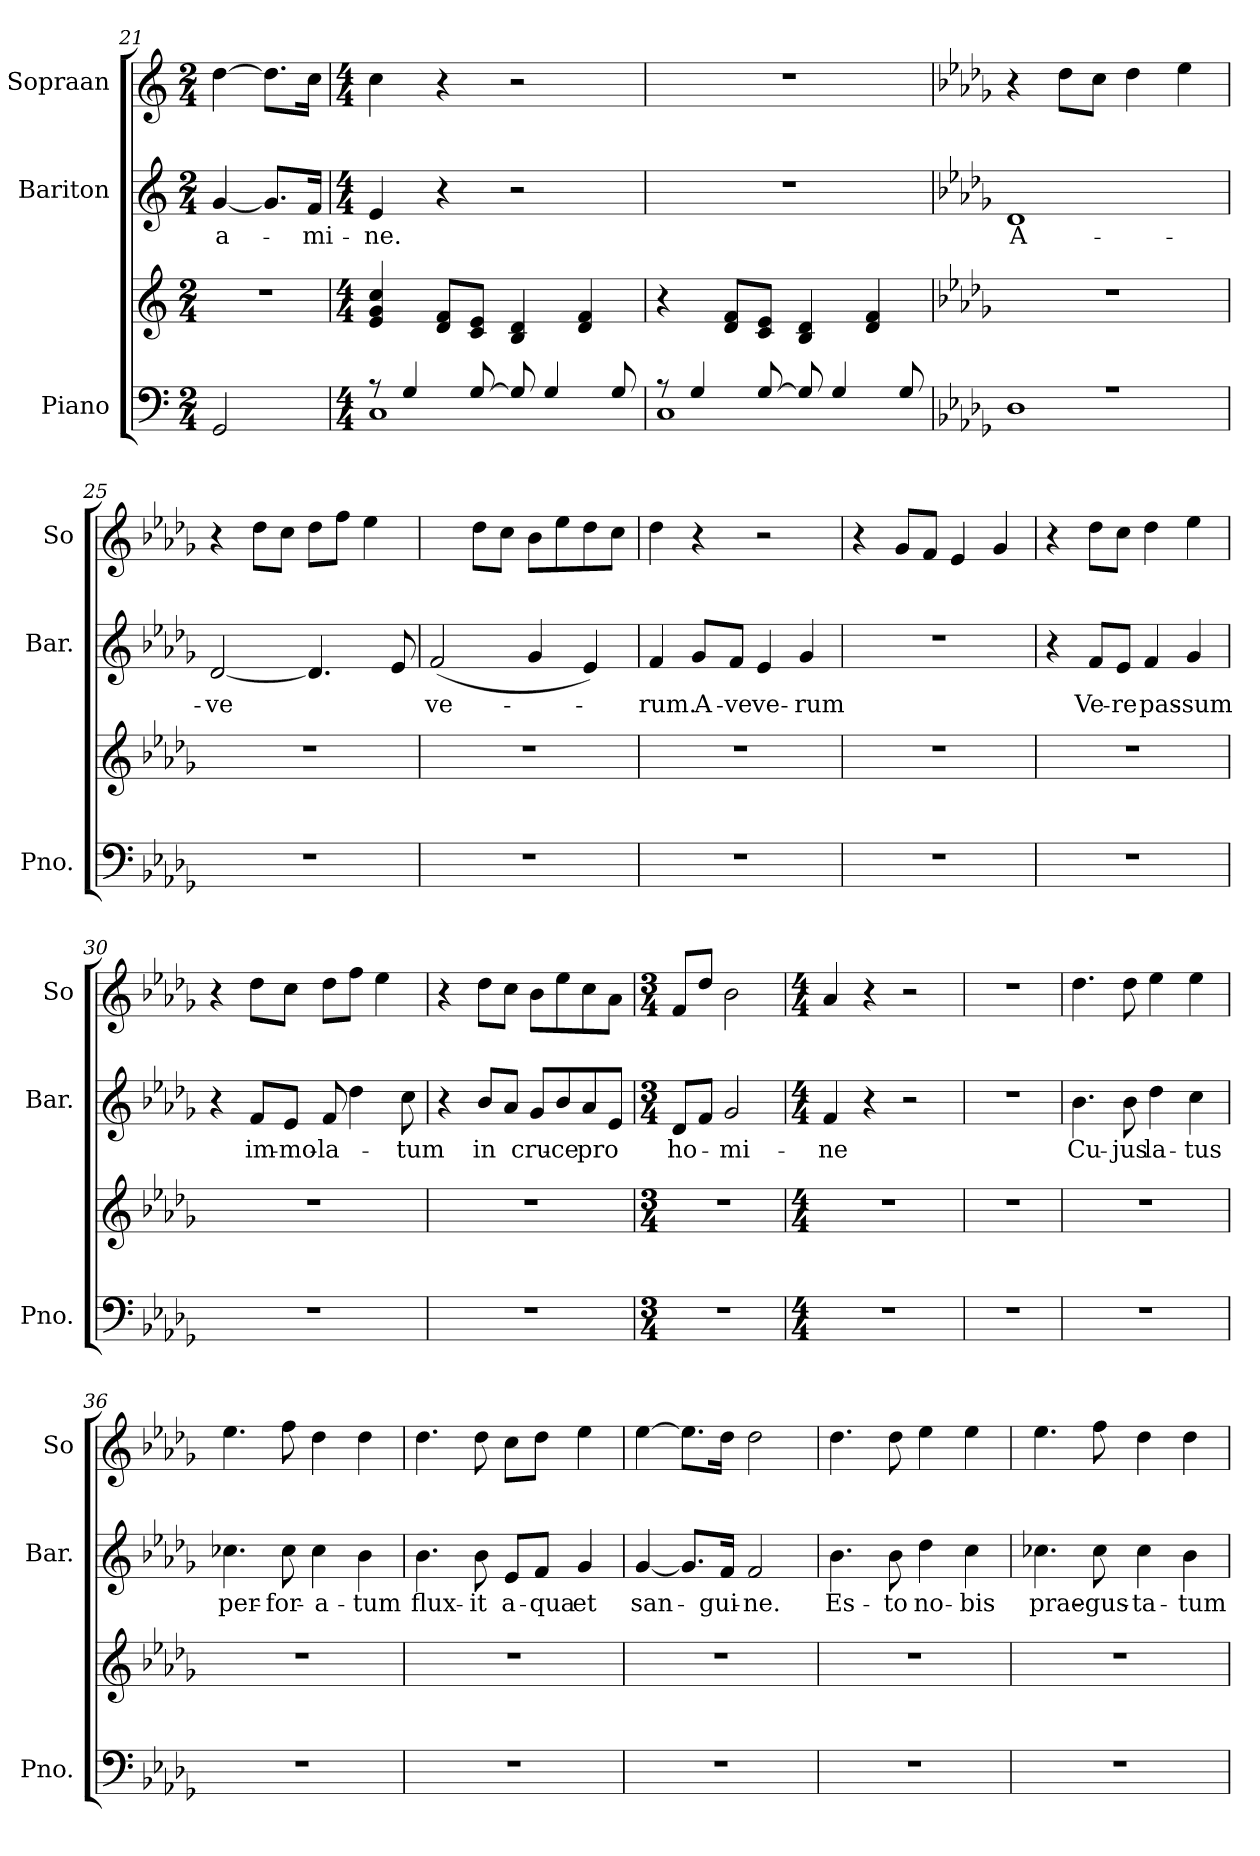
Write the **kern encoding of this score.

**kern	**kern	**kern	**text	**kern
*part3	*part3	*part2	*part2	*part1
*staff4	*staff3	*staff2	*staff2	*staff1
*I"Piano	*	*I"Bariton	*	*I"Sopraan
*I'Pno.	*	*I'Bar.	*	*I'So
*clefF4	*clefG2	*clefG2	*	*clefG2
*k[]	*k[]	*k[]	*	*k[]
*M2/4	*M2/4	*M2/4	*	*M2/4
=21	=21	=21	=21	=21
2GG/	2r	[4g/	-a-	[4dd\
.	.	8.g/L]	.	8.dd\L]
.	.	16f/Jk	-mi-	16cc\Jk
=22	=22	=22	=22	=22
*M4/4	*M4/4	*M4/4	*	*M4/4
*^	*	*	*	*
8r	1C	4e/ 4g/ 4cc/	4e/	-ne.	4cc\
4G/	.	.	.	.	.
.	.	8d/ 8f/L	4r	.	4r
[8G/	.	8c/ 8e/J	.	.	.
8G/]	.	4B/ 4d/	2r	.	2r
4G/	.	.	.	.	.
.	.	4d/ 4f/	.	.	.
8G/	.	.	.	.	.
!!LO:PB:g=z
=23	=23	=23	=23	=23	=23
8r	1C	4r	1r	.	1r
4G/	.	.	.	.	.
.	.	8d/ 8f/L	.	.	.
[8G/	.	8c/ 8e/J	.	.	.
8G/]	.	4B/ 4d/	.	.	.
4G/	.	.	.	.	.
.	.	4d/ 4f/	.	.	.
8G/	.	.	.	.	.
=24	=24	=24	=24	=24	=24
*k[b-e-a-d-g-]	*	*k[b-e-a-d-g-]	*k[b-e-a-d-g-]	*	*k[b-e-a-d-g-]
1r	1D-	1r	1d-	A-	4r
.	.	.	.	.	8dd-\L
.	.	.	.	.	8cc\J
.	.	.	.	.	4dd-\
.	.	.	.	.	4ee-\
*v	*v	*	*	*	*
=25	=25	=25	=25	=25
1r	1r	[2d-/	-ve	4r
.	.	.	.	8dd-\L
.	.	.	.	8cc\J
.	.	4.d-/]	.	8dd-\L
.	.	.	.	8ff\J
.	.	.	.	4ee-\
.	.	8e-/	.	.
=26	=26	=26	=26	=26
1r	1r	(2f/	ve-	4ryy
.	.	.	.	8dd-\L
.	.	.	.	8cc\J
.	.	4g-/	.	8b-\L
.	.	.	.	8ee-\
.	.	4e-/)	.	8dd-\
.	.	.	.	8cc\J
=27	=27	=27	=27	=27
1r	1r	4f/	-rum.	4dd-\
.	.	8g-/L	A-	4r
.	.	8f/J	-ve	.
.	.	4e-/	ve-	2r
.	.	4g-/	-rum	.
!!LO:LB:g=z
=28	=28	=28	=28	=28
1r	1r	1r	.	4r
.	.	.	.	8g-/L
.	.	.	.	8f/J
.	.	.	.	4e-/
.	.	.	.	4g-/
=29	=29	=29	=29	=29
1r	1r	4r	.	4r
.	.	8f/L	Ve-	8dd-\L
.	.	8e-/J	-re	8cc\J
.	.	4f/	pas-	4dd-\
.	.	4g-/	-sum	4ee-\
=30	=30	=30	=30	=30
1r	1r	4r	.	4r
.	.	8f/L	im-	8dd-\L
.	.	8e-/J	-mo-	8cc\J
.	.	8f/	-la-	8dd-\L
.	.	4dd-\	.	8ff\J
.	.	.	.	4ee-\
.	.	8cc\	-tum	.
=31	=31	=31	=31	=31
1r	1r	4r	.	4r
.	.	8b-/L	in	8dd-\L
.	.	8a-/J	.	8cc\J
.	.	8g-/L	cru-	8b-\L
.	.	8b-/	-ce	8ee-\
.	.	8a-/	pro	8cc\
.	.	8e-/J	.	8a-\J
!!LO:LB:g=z
=32	=32	=32	=32	=32
*M3/4	*M3/4	*M3/4	*	*M3/4
2.r	2.r	8d-/L	ho-	8f/L
.	.	8f/J	.	8dd-/J
.	.	2g-/	-mi-	2b-\
=33	=33	=33	=33	=33
*M4/4	*M4/4	*M4/4	*	*M4/4
1r	1r	4f/	-ne	4a-/
.	.	4r	.	4r
.	.	2r	.	2r
=34	=34	=34	=34	=34
1r	1r	1r	.	1r
=35	=35	=35	=35	=35
1r	1r	4.b-\	Cu-	4.dd-\
.	.	8b-\	-jus	8dd-\
.	.	4dd-\	la-	4ee-\
.	.	4cc\	-tus	4ee-\
=36	=36	=36	=36	=36
1r	1r	4.cc-X\	per-	4.ee-\
.	.	8cc-\	-for-	8ff\
.	.	4cc-\	-a-	4dd-\
.	.	4b-\	-tum	4dd-\
=37	=37	=37	=37	=37
1r	1r	4.b-\	flux-	4.dd-\
.	.	8b-\	-it	8dd-\
.	.	8e-/L	a-	8cc\L
.	.	8f/J	-qua	8dd-\J
.	.	4g-/	et	4ee-\
!!LO:PB:g=z
=38	=38	=38	=38	=38
1r	1r	[4g-/	san-	[4ee-\
.	.	8.g-/L]	.	8.ee-\L]
.	.	16f/Jk	-gui-	16dd-\Jk
.	.	2f/	-ne.	2dd-\
=39	=39	=39	=39	=39
1r	1r	4.b-\	Es-	4.dd-\
.	.	8b-\	-to	8dd-\
.	.	4dd-\	no-	4ee-\
.	.	4cc\	-bis	4ee-\
=40	=40	=40	=40	=40
1r	1r	4.cc-X\	prae-	4.ee-\
.	.	8cc-\	-gus-	8ff\
.	.	4cc-\	-ta-	4dd-\
.	.	4b-\	-tum	4dd-\
=	=	=	=	=
*-	*-	*-	*-	*-
